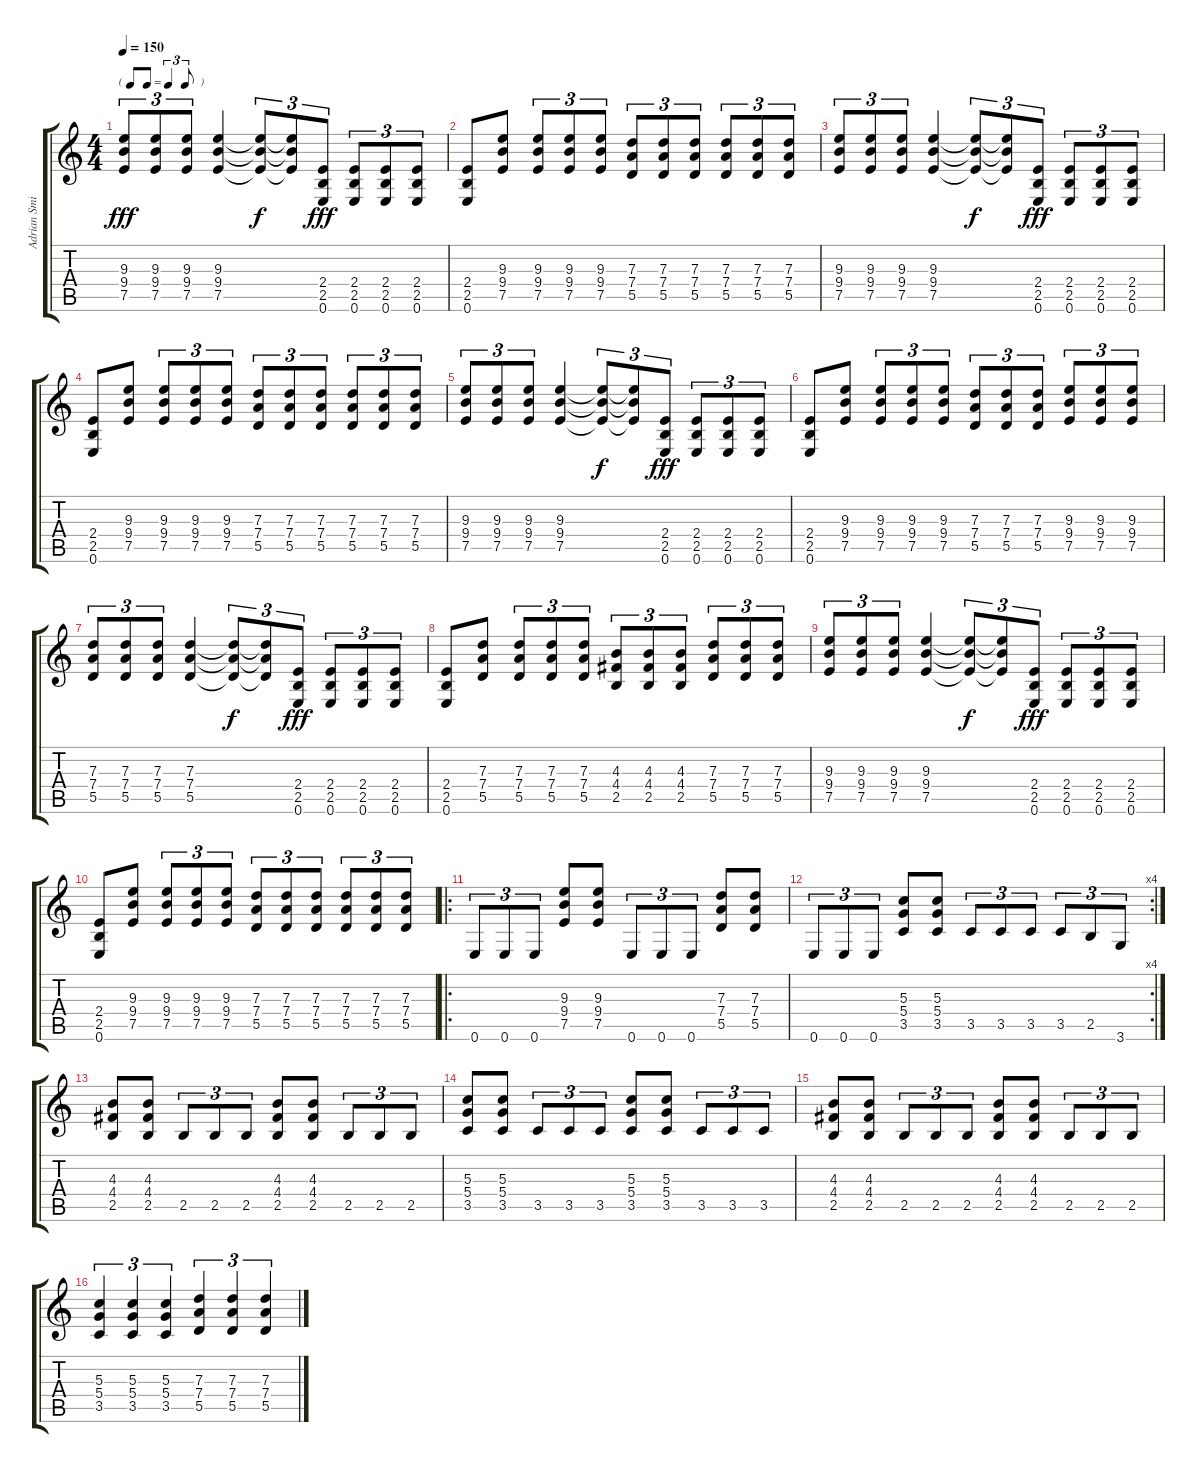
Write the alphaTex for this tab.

\track ("Adrian Smith" "Adrian Smi") {instrument overdrivenguitar}
\staff {score tabs}
\tuning (E4 B3 G3 D3 A2 E2) {hide}
\ts (4 4)
\tf triplet8th
\tempo 150
\clef g2
\ks c
(9.3 9.4 7.5).8{tu (3 2) dy fff} (9.3 9.4 7.5).8{tu (3 2)} (9.3 9.4 7.5).8{tu (3 2)} (9.3 9.4 7.5).4 (9.3{t} 9.4{t} 7.5{t}).8{tu (3 2) dy f} (9.3{t} 9.4{t} 7.5{t}).8{tu (3 2)} (2.4 2.5 0.6).8{tu (3 2) dy fff} (2.4 2.5 0.6).8{tu (3 2)} (2.4 2.5 0.6).8{tu (3 2)} (2.4 2.5 0.6).8{tu (3 2)} |
(2.4 2.5 0.6).8 (9.3 9.4 7.5).8 (9.3 9.4 7.5).8{tu (3 2)} (9.3 9.4 7.5).8{tu (3 2)} (9.3 9.4 7.5).8{tu (3 2)} (7.3 7.4 5.5).8{tu (3 2)} (7.3 7.4 5.5).8{tu (3 2)} (7.3 7.4 5.5).8{tu (3 2)} (7.3 7.4 5.5).8{tu (3 2)} (7.3 7.4 5.5).8{tu (3 2)} (7.3 7.4 5.5).8{tu (3 2)} |
(9.3 9.4 7.5).8{tu (3 2)} (9.3 9.4 7.5).8{tu (3 2)} (9.3 9.4 7.5).8{tu (3 2)} (9.3 9.4 7.5).4 (9.3{t} 9.4{t} 7.5{t}).8{tu (3 2) dy f} (9.3{t} 9.4{t} 7.5{t}).8{tu (3 2)} (2.4 2.5 0.6).8{tu (3 2) dy fff} (2.4 2.5 0.6).8{tu (3 2)} (2.4 2.5 0.6).8{tu (3 2)} (2.4 2.5 0.6).8{tu (3 2)} |
(2.4 2.5 0.6).8 (9.3 9.4 7.5).8 (9.3 9.4 7.5).8{tu (3 2)} (9.3 9.4 7.5).8{tu (3 2)} (9.3 9.4 7.5).8{tu (3 2)} (7.3 7.4 5.5).8{tu (3 2)} (7.3 7.4 5.5).8{tu (3 2)} (7.3 7.4 5.5).8{tu (3 2)} (7.3 7.4 5.5).8{tu (3 2)} (7.3 7.4 5.5).8{tu (3 2)} (7.3 7.4 5.5).8{tu (3 2)} |
(9.3 9.4 7.5).8{tu (3 2)} (9.3 9.4 7.5).8{tu (3 2)} (9.3 9.4 7.5).8{tu (3 2)} (9.3 9.4 7.5).4 (9.3{t} 9.4{t} 7.5{t}).8{tu (3 2) dy f} (9.3{t} 9.4{t} 7.5{t}).8{tu (3 2)} (2.4 2.5 0.6).8{tu (3 2) dy fff} (2.4 2.5 0.6).8{tu (3 2)} (2.4 2.5 0.6).8{tu (3 2)} (2.4 2.5 0.6).8{tu (3 2)} |
(2.4 2.5 0.6).8 (9.3 9.4 7.5).8 (9.3 9.4 7.5).8{tu (3 2)} (9.3 9.4 7.5).8{tu (3 2)} (9.3 9.4 7.5).8{tu (3 2)} (7.3 7.4 5.5).8{tu (3 2)} (7.3 7.4 5.5).8{tu (3 2)} (7.3 7.4 5.5).8{tu (3 2)} (9.3 9.4 7.5).8{tu (3 2)} (9.3 9.4 7.5).8{tu (3 2)} (9.3 9.4 7.5).8{tu (3 2)} |
(7.3 7.4 5.5).8{tu (3 2)} (7.3 7.4 5.5).8{tu (3 2)} (7.3 7.4 5.5).8{tu (3 2)} (7.3 7.4 5.5).4 (7.3{t} 7.4{t} 5.5{t}).8{tu (3 2) dy f} (7.3{t} 7.4{t} 5.5{t}).8{tu (3 2)} (2.4 2.5 0.6).8{tu (3 2) dy fff} (2.4 2.5 0.6).8{tu (3 2)} (2.4 2.5 0.6).8{tu (3 2)} (2.4 2.5 0.6).8{tu (3 2)} |
(2.4 2.5 0.6).8 (7.3 7.4 5.5).8 (7.3 7.4 5.5).8{tu (3 2)} (7.3 7.4 5.5).8{tu (3 2)} (7.3 7.4 5.5).8{tu (3 2)} (4.3 4.4 2.5).8{tu (3 2)} (4.3 4.4 2.5).8{tu (3 2)} (4.3 4.4 2.5).8{tu (3 2)} (7.3 7.4 5.5).8{tu (3 2)} (7.3 7.4 5.5).8{tu (3 2)} (7.3 7.4 5.5).8{tu (3 2)} |
(9.3 9.4 7.5).8{tu (3 2)} (9.3 9.4 7.5).8{tu (3 2)} (9.3 9.4 7.5).8{tu (3 2)} (9.3 9.4 7.5).4 (9.3{t} 9.4{t} 7.5{t}).8{tu (3 2) dy f} (9.3{t} 9.4{t} 7.5{t}).8{tu (3 2)} (2.4 2.5 0.6).8{tu (3 2) dy fff} (2.4 2.5 0.6).8{tu (3 2)} (2.4 2.5 0.6).8{tu (3 2)} (2.4 2.5 0.6).8{tu (3 2)} |
(2.4 2.5 0.6).8 (9.3 9.4 7.5).8 (9.3 9.4 7.5).8{tu (3 2)} (9.3 9.4 7.5).8{tu (3 2)} (9.3 9.4 7.5).8{tu (3 2)} (7.3 7.4 5.5).8{tu (3 2)} (7.3 7.4 5.5).8{tu (3 2)} (7.3 7.4 5.5).8{tu (3 2)} (7.3 7.4 5.5).8{tu (3 2)} (7.3 7.4 5.5).8{tu (3 2)} (7.3 7.4 5.5).8{tu (3 2)} |
\ro
0.6.8{tu (3 2)} 0.6.8{tu (3 2)} 0.6.8{tu (3 2)} (9.3 9.4 7.5).8 (9.3 9.4 7.5).8 0.6.8{tu (3 2)} 0.6.8{tu (3 2)} 0.6.8{tu (3 2)} (7.3 7.4 5.5).8 (7.3 7.4 5.5).8 |
\rc 4
0.6.8{tu (3 2)} 0.6.8{tu (3 2)} 0.6.8{tu (3 2)} (5.3 5.4 3.5).8 (5.3 5.4 3.5).8 3.5.8{tu (3 2)} 3.5.8{tu (3 2)} 3.5.8{tu (3 2)} 3.5.8{tu (3 2)} 2.5.8{tu (3 2)} 3.6.8{tu (3 2)} |
(4.3 4.4 2.5).8 (4.3 4.4 2.5).8 2.5.8{tu (3 2)} 2.5.8{tu (3 2)} 2.5.8{tu (3 2)} (4.3 4.4 2.5).8 (4.3 4.4 2.5).8 2.5.8{tu (3 2)} 2.5.8{tu (3 2)} 2.5.8{tu (3 2)} |
(5.3 5.4 3.5).8 (5.3 5.4 3.5).8 3.5.8{tu (3 2)} 3.5.8{tu (3 2)} 3.5.8{tu (3 2)} (5.3 5.4 3.5).8 (5.3 5.4 3.5).8 3.5.8{tu (3 2)} 3.5.8{tu (3 2)} 3.5.8{tu (3 2)} |
(4.3 4.4 2.5).8 (4.3 4.4 2.5).8 2.5.8{tu (3 2)} 2.5.8{tu (3 2)} 2.5.8{tu (3 2)} (4.3 4.4 2.5).8 (4.3 4.4 2.5).8 2.5.8{tu (3 2)} 2.5.8{tu (3 2)} 2.5.8{tu (3 2)} |
(5.3 5.4 3.5).4{tu (3 2)} (5.3 5.4 3.5).4{tu (3 2)} (5.3 5.4 3.5).4{tu (3 2)} (7.3 7.4 5.5).4{tu (3 2)} (7.3 7.4 5.5).4{tu (3 2)} (7.3 7.4 5.5).4{tu (3 2)}
